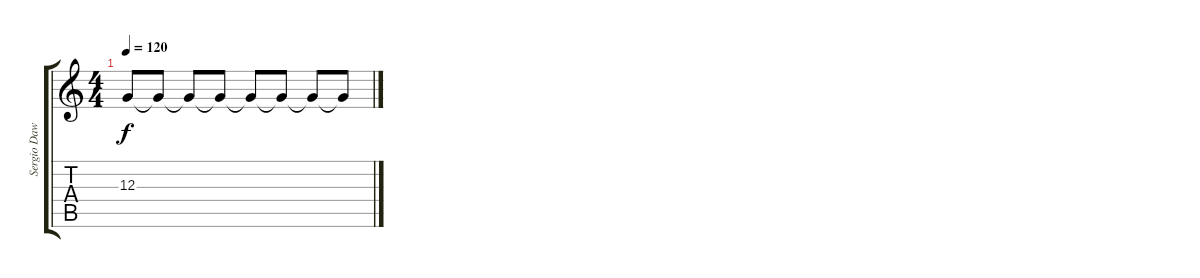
\track ("Sergio Dawi" "Sergio Daw") {instrument altosax}
\staff {score tabs}
\tuning (E4 B3 G3 D3 A2 E2) {hide}
\ts (4 4)
\tempo 120
\clef g2
\ks c
12.3.8{dy f} 12.3{t}.8 12.3{t}.8 12.3{t}.8 12.3{t}.8 12.3{t}.8 12.3{t}.8 12.3{t}.8
